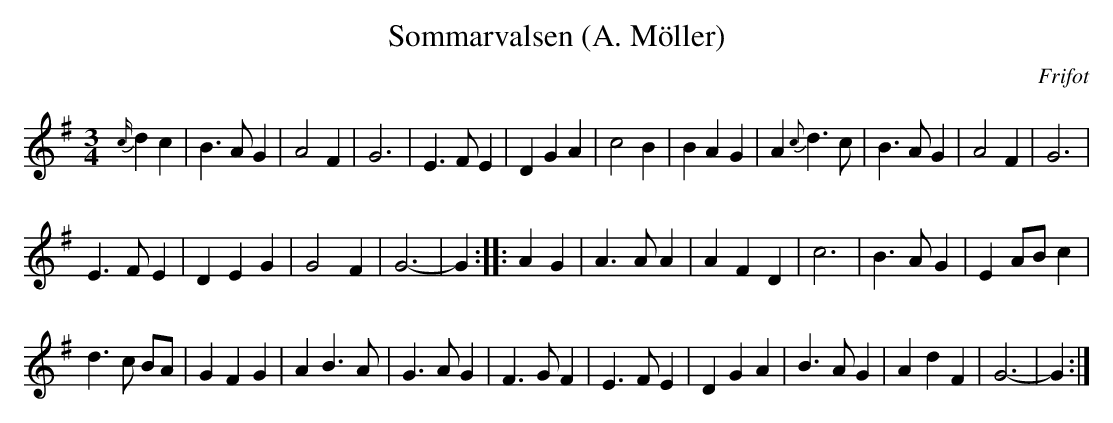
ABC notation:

X:1
T:Sommarvalsen (A. Möller)
C:Frifot
M:3/4
L:1/4
K:G
{c/}dc|B>AG|A2F|G3|E>FE|\
DGA|c2B|BAG|A{c}d>c|\
B>AG|A2F|G3|
E>FE|DEG|G2F|G3-|G:|\
|:AG|A>AA|AFD|c3|\
B>AG|EA/B/c|
d>c B/A/|GFG|AB>A|\
G>AG|F>GF|E>FE|DGA|\
B>AG|AdF|G3-|G:|
